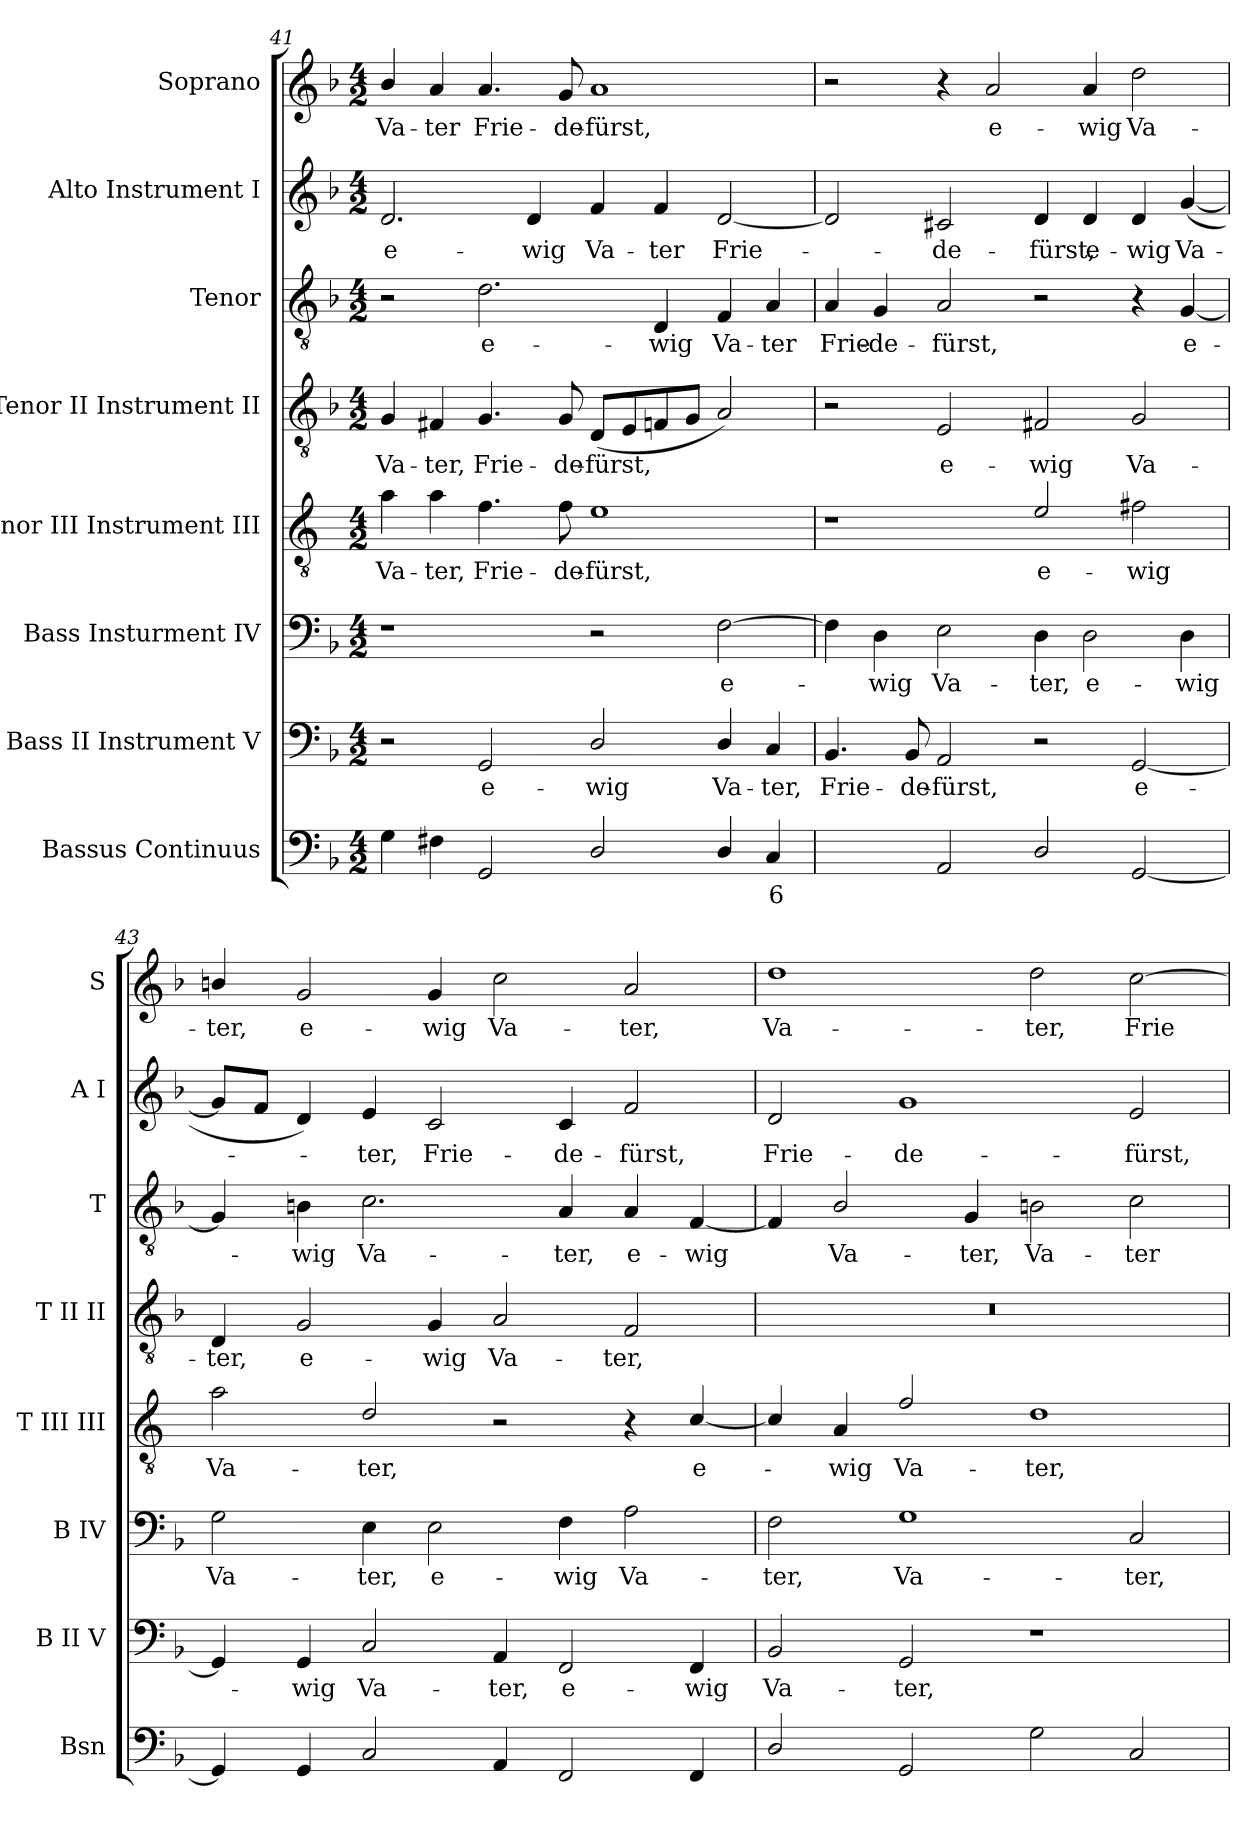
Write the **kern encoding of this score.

**kern	**text	**kern	**text	**kern	**text	**kern	**text	**kern	**text	**kern	**text	**kern	**text	**kern	**text
*part8	*part8	*part7	*part7	*part6	*part6	*part5	*part5	*part4	*part4	*part3	*part3	*part2	*part2	*part1	*part1
*staff8	*staff8	*staff7	*staff7	*staff6	*staff6	*staff5	*staff5	*staff4	*staff4	*staff3	*staff3	*staff2	*staff2	*staff1	*staff1
*I"Bassus Continuus	*	*I"Bass II Instrument V	*	*I"Bass Insturment IV	*	*I"Tenor III Instrument III	*	*I"Tenor II Instrument II	*	*I"Tenor	*	*I"Alto Instrument I	*	*I"Soprano	*
*I'Bsn	*	*I'B II V	*	*I'B IV	*	*I'T III III	*	*I'T II II	*	*I'T	*	*I'A I	*	*I'S	*
*clefF4	*	*clefF4	*	*clefF4	*	*clefGv2	*	*clefGv2	*	*clefGv2	*	*clefG2	*	*clefG2	*
*	*	*	*	*	*	*ITrd4c7	*	*	*	*	*	*	*	*	*
*k[b-]	*	*k[b-]	*	*k[b-]	*	*k[b-]	*	*k[b-]	*	*k[b-]	*	*k[b-]	*	*k[b-]	*
*F:	*	*F:	*	*F:	*	*F:	*	*F:	*	*F:	*	*F:	*	*F:	*
*M4/2	*	*M4/2	*	*M4/2	*	*M4/2	*	*M4/2	*	*M4/2	*	*M4/2	*	*M4/2	*
=41	=41	=41	=41	=41	=41	=41	=41	=41	=41	=41	=41	=41	=41	=41	=41
!	!	!	!	!	!	!	!LO:LY:b	!	!LO:LY:b	!	!	!	!LO:LY:b	!	!LO:LY:b
4G\	.	2r	.	1r	.	4d\	Va-	4G/	Va-	2r	.	2.d/	e-	4b-/	Va-
!	!	!	!	!	!	!	!LO:LY:b	!	!LO:LY:b	!	!	!	!	!	!LO:LY:b
4F#X\	.	.	.	.	.	4d\	-ter,	4F#X/	-ter,	.	.	.	.	4a/	-ter
!	!	!	!LO:LY:b	!	!	!	!LO:LY:b	!	!LO:LY:b	!	!LO:LY:b	!	!	!	!LO:LY:b
2GG/	.	2GG/	e-	.	.	4.B-\	Frie-	4.G/	Frie-	2.d\	e-	.	.	4.a/	Frie-
!	!	!	!	!	!	!	!	!	!	!	!	!	!LO:LY:b	!	!
.	.	.	.	.	.	.	.	.	.	.	.	4d/	-wig	.	.
!	!	!	!	!	!	!	!LO:LY:b	!	!LO:LY:b	!	!	!	!	!	!LO:LY:b
.	.	.	.	.	.	8B-\	-de-	8G/	-de-	.	.	.	.	8g/	-de-
!	!	!	!LO:LY:b	!	!	!	!LO:LY:b	!	!LO:LY:b	!	!	!	!LO:LY:b	!	!LO:LY:b
2D/	.	2D/	-wig	2r	.	1A	-fürst,	(<8D/L	-fürst,	.	.	4f/	Va-	1a	-fürst,
.	.	.	.	.	.	.	.	8E/	.	.	.	.	.	.	.
!	!	!	!	!	!	!	!	!	!	!	!LO:LY:b	!	!LO:LY:b	!	!
.	.	.	.	.	.	.	.	8Fn/	.	4D/	-wig	4f/	-ter	.	.
.	.	.	.	.	.	.	.	8G/J	.	.	.	.	.	.	.
!	!	!	!LO:LY:b	!	!LO:LY:b	!	!	!	!	!	!LO:LY:b	!	!LO:LY:b	!	!
4D/	.	4D/	Va-	[2F\	e-	.	.	2A/)	.	4F/	Va-	[2d/	Frie-	.	.
!	!LO:LY:b	!	!LO:LY:b	!	!	!	!	!	!	!	!LO:LY:b	!	!	!	!
4C/	6	4C/	-ter,	.	.	.	.	.	.	4A/	-ter	.	.	.	.
!!LO:PB:g=z
=42	=42	=42	=42	=42	=42	=42	=42	=42	=42	=42	=42	=42	=42	=42	=42
!	!LO:LY:b	!	!LO:LY:b	!	!	!	!	!	!	!	!LO:LY:b	!	!	!	!
[4BB-/yy	7	4.BB-/	Frie-	4F\]	.	1r	.	2r	.	4A/	Frie-	2d/]	.	2r	.
!	!LO:LY:b	!	!	!	!LO:LY:b	!	!	!	!	!	!LO:LY:b	!	!	!	!
4BB-/yy]	6	.	.	4D\	wig	.	.	.	.	4G/	-de-	.	.	.	.
!	!	!	!LO:LY:b	!	!	!	!	!	!	!	!	!	!	!	!
.	.	8BB-/	-de-	.	.	.	.	.	.	.	.	.	.	.	.
!	!	!	!LO:LY:b	!	!LO:LY:b	!	!	!	!LO:LY:b	!	!LO:LY:b	!	!LO:LY:b	!	!
2AA/	.	2AA/	-fürst,	2E\	Va-	.	.	2E/	e-	2A/	-fürst,	2c#X/	de-	4r	.
!	!	!	!	!	!	!	!	!	!	!	!	!	!	!	!LO:LY:b
.	.	.	.	.	.	.	.	.	.	.	.	.	.	2a/	e-
!	!	!	!	!	!LO:LY:b	!	!LO:LY:b	!	!LO:LY:b	!	!	!	!LO:LY:b	!	!
2D/	.	2r	.	4D\	-ter,	2A/	e-	2F#X/	-wig	2r	.	4d/	-fürst,	.	.
!	!	!	!	!	!LO:LY:b	!	!	!	!	!	!	!	!LO:LY:b	!	!LO:LY:b
.	.	.	.	2D\	e-	.	.	.	.	.	.	4d/	e-	4a/	-wig
!	!	!	!LO:LY:b	!	!	!	!LO:LY:b	!	!LO:LY:b	!	!	!	!LO:LY:b	!	!LO:LY:b
[2GG/	.	[2GG/	e-	.	.	2Bn\	-wig	2G/	Va-	4r	.	4d/	-wig	2dd\	Va-
!	!	!	!	!	!LO:LY:b	!	!	!	!	!	!LO:LY:b	!	!LO:LY:b	!	!
.	.	.	.	4D\	-wig	.	.	.	.	[4G/	e-	(<[4g/	Va-	.	.
!!LO:LB:g=z
=43	=43	=43	=43	=43	=43	=43	=43	=43	=43	=43	=43	=43	=43	=43	=43
!	!	!	!	!	!LO:LY:b	!	!LO:LY:b	!	!LO:LY:b	!	!	!	!	!	!LO:LY:b
4GG/]	.	4GG/]	.	2G\	Va-	2d\	Va-	4D/	-ter,	4G/]	.	8g/L]	.	4bn/	-ter,
.	.	.	.	.	.	.	.	.	.	.	.	8f/J	.	.	.
!	!	!	!LO:LY:b	!	!	!	!	!	!LO:LY:b	!	!LO:LY:b	!	!	!	!LO:LY:b
4GG/	.	4GG/	wig	.	.	.	.	2G/	e-	4Bn\	wig	4d/)	.	2g/	e-
!	!	!	!LO:LY:b	!	!LO:LY:b	!	!LO:LY:b	!	!	!	!LO:LY:b	!	!LO:LY:b	!	!
2C/	.	2C/	Va-	4E\	-ter,	2G/	-ter,	.	.	2.c\	Va-	4e/	ter,	.	.
!	!	!	!	!	!LO:LY:b	!	!	!	!LO:LY:b	!	!	!	!LO:LY:b	!	!LO:LY:b
.	.	.	.	2E\	e-	.	.	4G/	-wig	.	.	2c/	Frie-	4g/	-wig
!	!	!	!LO:LY:b	!	!	!	!	!	!LO:LY:b	!	!	!	!	!	!LO:LY:b
4AA/	.	4AA/	-ter,	.	.	2r	.	2A/	Va-	.	.	.	.	2cc\	Va-
!	!	!	!LO:LY:b	!	!LO:LY:b	!	!	!	!	!	!LO:LY:b	!	!LO:LY:b	!	!
2FF/	.	2FF/	e-	4F\	-wig	.	.	.	.	4A/	-ter,	4c/	-de-	.	.
!	!	!	!	!	!LO:LY:b	!	!	!	!LO:LY:b	!	!LO:LY:b	!	!LO:LY:b	!	!LO:LY:b
.	.	.	.	2A\	Va-	4r	.	2F/	-ter,	4A/	e-	2f/	-fürst,	2a/	-ter,
!	!	!	!LO:LY:b	!	!	!	!LO:LY:b	!	!	!	!LO:LY:b	!	!	!	!
4FF/	.	4FF/	-wig	.	.	[4F/	e-	.	.	[4F/	-wig	.	.	.	.
=44	=44	=44	=44	=44	=44	=44	=44	=44	=44	=44	=44	=44	=44	=44	=44
!	!	!	!LO:LY:b	!	!LO:LY:b	!	!	!	!	!	!	!	!LO:LY:b	!	!LO:LY:b
2D/	.	2BB-/	Va-	2F\	-ter,	4F/]	.	0r	.	4F/]	.	2d/	Frie-	1dd	Va-
!	!	!	!	!	!	!	!LO:LY:b	!	!	!	!LO:LY:b	!	!	!	!
.	.	.	.	.	.	4D/	wig	.	.	2B-/	Va-	.	.	.	.
!	!	!	!LO:LY:b	!	!LO:LY:b	!	!LO:LY:b	!	!	!	!	!	!LO:LY:b	!	!
2GG/	.	2GG/	-ter,	1G	Va-	2B-/	Va-	.	.	.	.	1g	-de-	.	.
!	!	!	!	!	!	!	!	!	!	!	!LO:LY:b	!	!	!	!
.	.	.	.	.	.	.	.	.	.	4G/	-ter,	.	.	.	.
!	!	!	!	!	!	!	!LO:LY:b	!	!	!	!LO:LY:b	!	!	!	!LO:LY:b
2G\	.	1r	.	.	.	1G	-ter,	.	.	2Bn\	Va-	.	.	2dd\	-ter,
!	!	!	!	!	!LO:LY:b	!	!	!	!	!	!LO:LY:b	!	!LO:LY:b	!	!LO:LY:b
2C/	.	.	.	2C/	-ter,	.	.	.	.	2c\	-ter	2e/	-fürst,	[2cc\	Frie-
=	=	=	=	=	=	=	=	=	=	=	=	=	=	=	=
*-	*-	*-	*-	*-	*-	*-	*-	*-	*-	*-	*-	*-	*-	*-	*-
